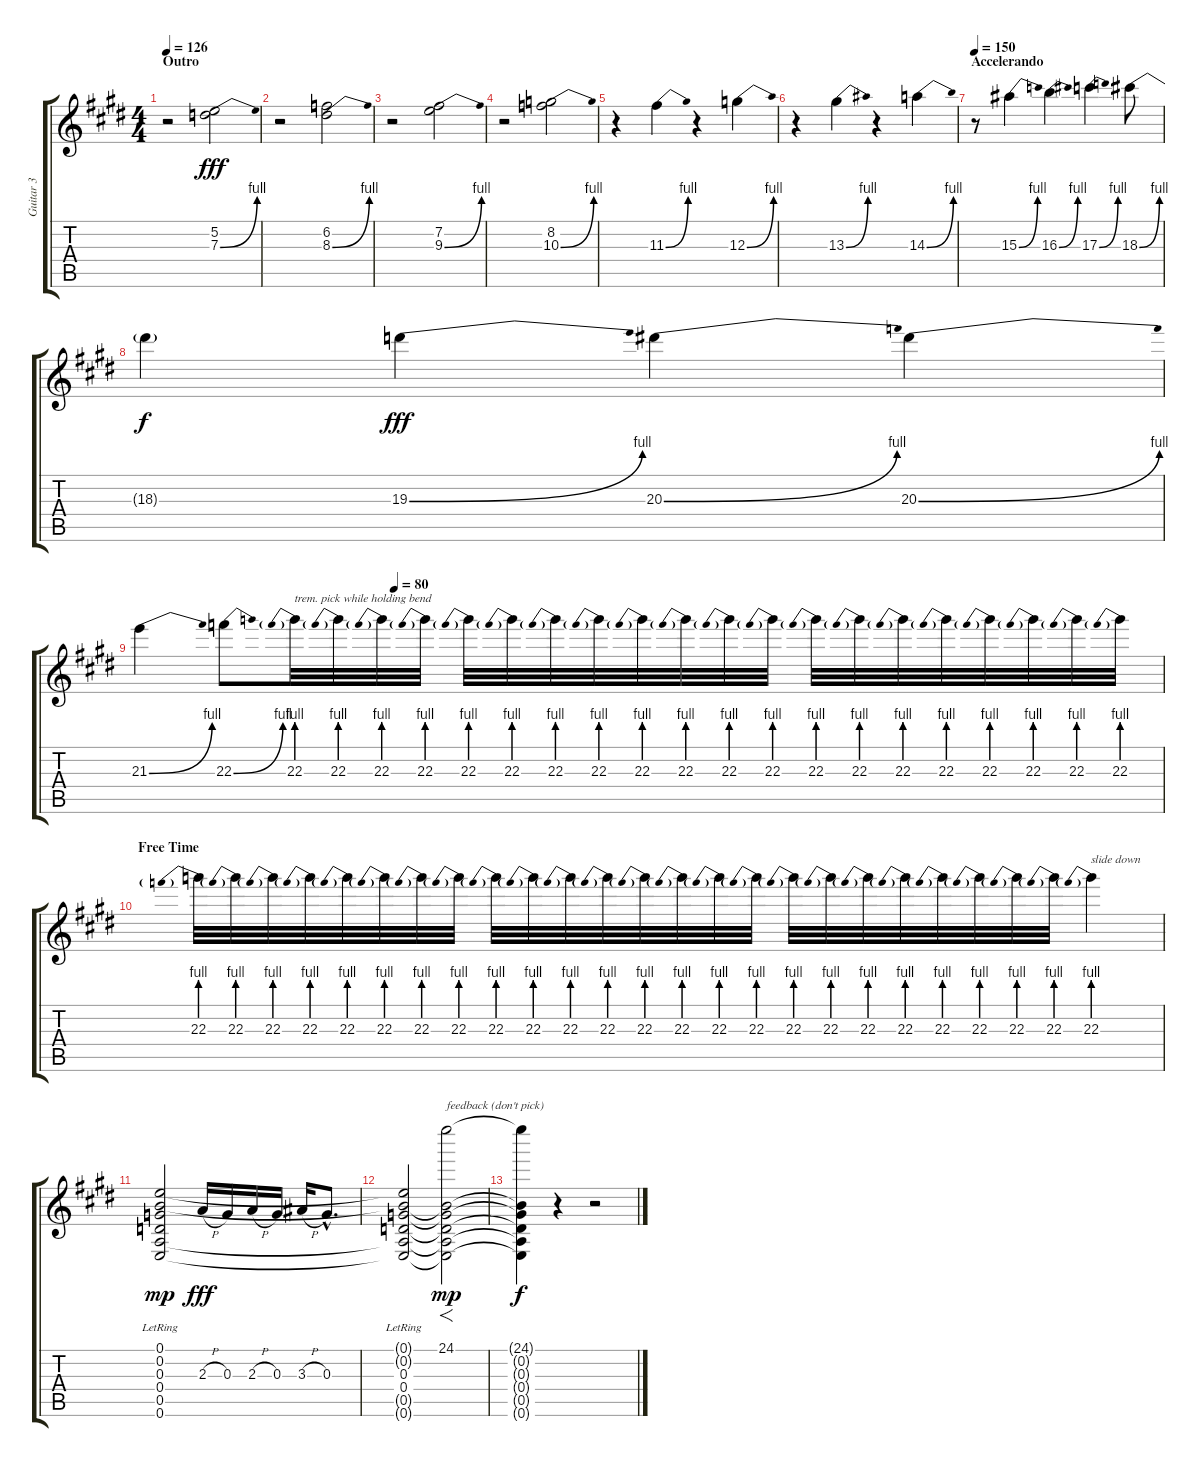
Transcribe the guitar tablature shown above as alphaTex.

\track ("Guitar 3" "Guitar 3") {instrument overdrivenguitar}
\staff {score tabs}
\tuning (E4 B3 G3 D3 A2 E2) {hide}
\ts (4 4)
\section ("" "Outro")
\tempo 126
\clef g2
\ks e
r.2{dy ppp} (5.2 7.3{be (bend 0 0 60 4)}).2{dy fff} |
r.2 (6.2 8.3{be (bend 0 0 60 4)}).2 |
r.2 (7.2 9.3{be (bend 0 0 60 4)}).2 |
r.2 (8.2 10.3{be (bend 0 0 60 4)}).2 |
r.4 11.3{be (bend 0 0 60 4)}.4 r.4 12.3{be (bend 0 0 60 4)}.4 |
r.4 13.3{be (bend 0 0 60 4)}.4 r.4 14.3{be (bend 0 0 60 4)}.4 |
\section ("" "Accelerando")
\tempo 150
r.8 15.3{be (bend 0 0 60 4)}.4 16.3{be (bend 0 0 60 4)}.4 17.3{be (bend 0 0 60 4)}.4 18.3{be (bend 0 0 60 4)}.8 |
18.3{t}.4{dy f} 19.3{be (bend 0 0 60 4)}.4{dy fff} 20.3{be (bend 0 0 60 4)}.4 20.3{be (bend 0 0 60 4)}.4 |
\tempo (80 0.25)
21.3{be (bend 0 0 60 4)}.4 22.3{be (bend 0 0 60 4)}.8 22.3{be (prebend 0 4 60 4)}.32{txt "trem. pick while holding bend"} 22.3{be (prebend 0 4 60 4)}.32 22.3{be (prebend 0 4 60 4)}.32 22.3{be (prebend 0 4 60 4)}.32 22.3{be (prebend 0 4 60 4)}.32 22.3{be (prebend 0 4 60 4)}.32 22.3{be (prebend 0 4 60 4)}.32 22.3{be (prebend 0 4 60 4)}.32 22.3{be (prebend 0 4 60 4)}.32 22.3{be (prebend 0 4 60 4)}.32 22.3{be (prebend 0 4 60 4)}.32 22.3{be (prebend 0 4 60 4)}.32 22.3{be (prebend 0 4 60 4)}.32 22.3{be (prebend 0 4 60 4)}.32 22.3{be (prebend 0 4 60 4)}.32 22.3{be (prebend 0 4 60 4)}.32 22.3{be (prebend 0 4 60 4)}.32 22.3{be (prebend 0 4 60 4)}.32 22.3{be (prebend 0 4 60 4)}.32 22.3{be (prebend 0 4 60 4)}.32 |
\section ("" "Free Time")
22.3{be (prebend 0 4 60 4)}.32 22.3{be (prebend 0 4 60 4)}.32 22.3{be (prebend 0 4 60 4)}.32 22.3{be (prebend 0 4 60 4)}.32 22.3{be (prebend 0 4 60 4)}.32 22.3{be (prebend 0 4 60 4)}.32 22.3{be (prebend 0 4 60 4)}.32 22.3{be (prebend 0 4 60 4)}.32 22.3{be (prebend 0 4 60 4)}.32 22.3{be (prebend 0 4 60 4)}.32 22.3{be (prebend 0 4 60 4)}.32 22.3{be (prebend 0 4 60 4)}.32 22.3{be (prebend 0 4 60 4)}.32 22.3{be (prebend 0 4 60 4)}.32 22.3{be (prebend 0 4 60 4)}.32 22.3{be (prebend 0 4 60 4)}.32 22.3{be (prebend 0 4 60 4)}.32 22.3{be (prebend 0 4 60 4)}.32 22.3{be (prebend 0 4 60 4)}.32 22.3{be (prebend 0 4 60 4)}.32 22.3{be (prebend 0 4 60 4)}.32 22.3{be (prebend 0 4 60 4)}.32 22.3{be (prebend 0 4 60 4)}.32 22.3{be (prebend 0 4 60 4)}.32 22.3{be (prebend 0 4 60 4)}.4{txt "slide down"} |
(0.1{lr} 0.2{lr} 0.3{lr} 0.4{lr} 0.5{lr} 0.6{lr}).2{dy mp} 2.3{h}.16{dy fff} 0.3.16 2.3{h}.16 0.3.16 3.3{h}.16 0.3{hac}.8{d} |
(0.1{t} 0.2{t} 0.3{lr} 0.4{lr} 0.5{t} 0.6{t}).2 (24.1 0.2{t} 0.3{t} 0.4{t} 0.5{t} 0.6{t}).2{f txt "feedback (don't pick)" dy mp} |
(24.1{t} 0.2{t} 0.3{t} 0.4{t} 0.5{t} 0.6{t}).4{dy f} r.4 r.2
